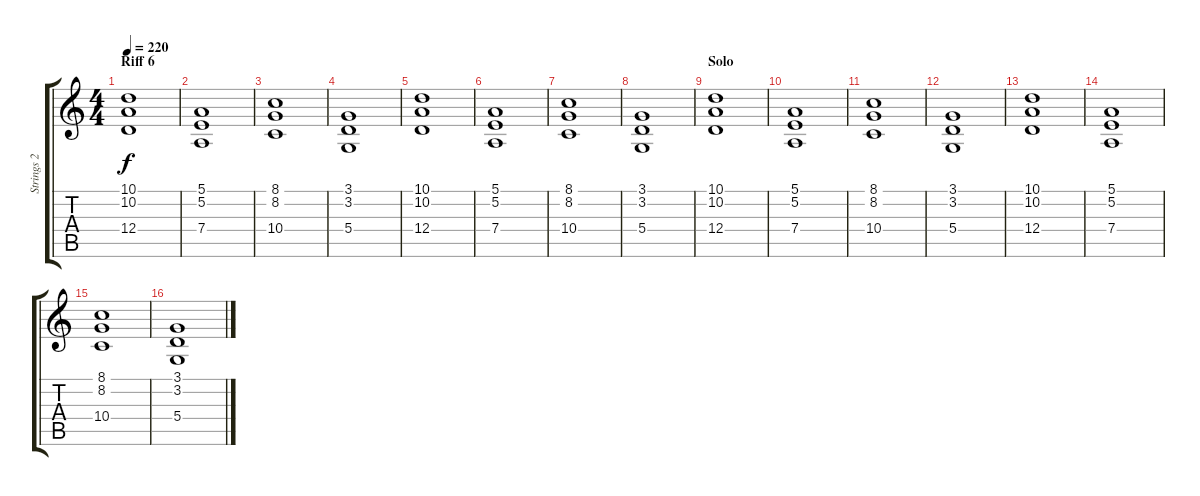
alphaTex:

\track ("Strings 2" "Strings 2") {instrument stringensemble2}
\staff {score tabs}
\tuning (E4 B3 G3 D3 A2 E2) {hide}
\ts (4 4)
\section ("" "Riff 6")
\tempo 220
\clef g2
\ks c
(10.1 10.2 12.4).1{dy f} |
(5.1 5.2 7.4).1 |
(8.1 8.2 10.4).1 |
(3.1 3.2 5.4).1 |
(10.1 10.2 12.4).1 |
(5.1 5.2 7.4).1 |
(8.1 8.2 10.4).1 |
(3.1 3.2 5.4).1 |
\section ("" "Solo ")
(10.1 10.2 12.4).1 |
(5.1 5.2 7.4).1 |
(8.1 8.2 10.4).1 |
(3.1 3.2 5.4).1 |
(10.1 10.2 12.4).1 |
(5.1 5.2 7.4).1 |
(8.1 8.2 10.4).1 |
(3.1 3.2 5.4).1
